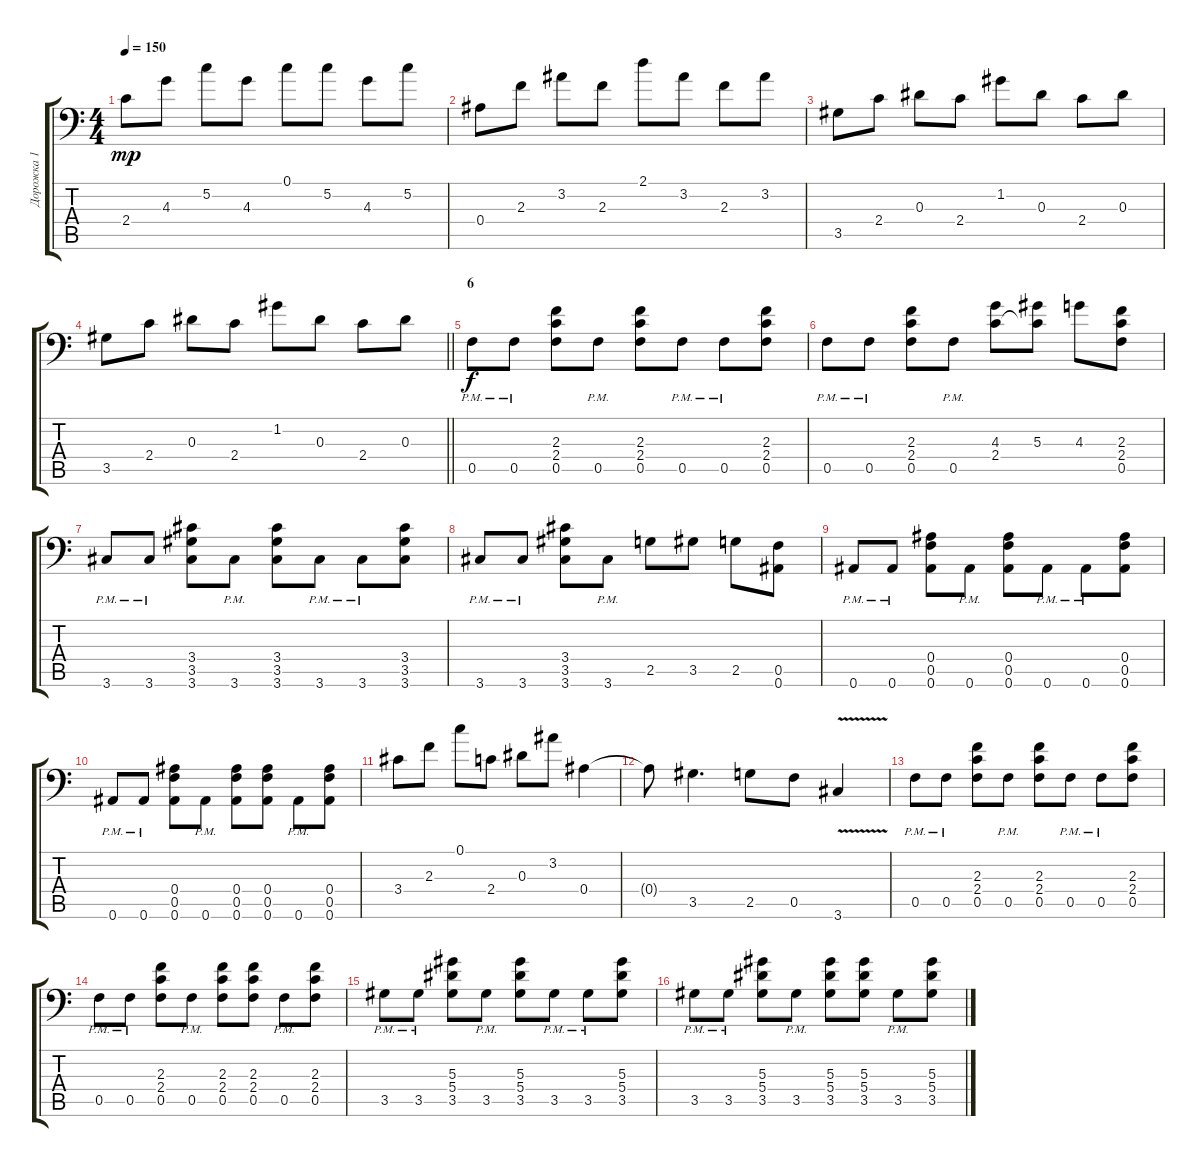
\track ("Дорожка 1" "Дорожка 1") {instrument overdrivenguitar}
\staff {score tabs}
\tuning (C4 G3 Eb3 Bb2 F2 Bb1) {hide}
\ts (4 4)
\tempo 150
\clef f4
\ks c
2.4.8{dy mp} 4.3.8 5.2.8 4.3.8 0.1.8 5.2.8 4.3.8 5.2.8 |
0.4.8 2.3.8 3.2.8 2.3.8 2.1.8 3.2.8 2.3.8 3.2.8 |
3.5.8 2.4.8 0.3.8 2.4.8 1.2.8 0.3.8 2.4.8 0.3.8 |
\barLineRight lightlight
3.5.8 2.4.8 0.3.8 2.4.8 1.2.8 0.3.8 2.4.8 0.3.8 |
\section ("" "6")
0.5{pm}.8{dy f instrument overdrivenguitar} 0.5{pm}.8 (2.3 2.4 0.5).8 0.5{pm}.8 (2.3 2.4 0.5).8 0.5{pm}.8 0.5{pm}.8 (2.3 2.4 0.5).8 |
0.5{pm}.8 0.5{pm}.8 (2.3 2.4 0.5).8 0.5{pm}.8 (4.3 2.4).8 (5.3 2.4{t}).8 4.3.8 (2.3 2.4 0.5).8 |
3.6{pm}.8 3.6{pm}.8 (3.4 3.5 3.6).8 3.6{pm}.8 (3.4 3.5 3.6).8 3.6{pm}.8 3.6{pm}.8 (3.4 3.5 3.6).8 |
3.6{pm}.8 3.6{pm}.8 (3.4 3.5 3.6).8 3.6{pm}.8 2.5.8 3.5.8 2.5.8 (0.5 0.6).8 |
0.6{pm}.8 0.6{pm}.8 (0.4 0.5 0.6).8 0.6{pm}.8 (0.4 0.5 0.6).8 0.6{pm}.8 0.6{pm}.8 (0.4 0.5 0.6).8 |
0.6{pm}.8 0.6{pm}.8 (0.4 0.5 0.6).8 0.6{pm}.8 (0.4 0.5 0.6).8 (0.4 0.5 0.6).8 0.6{pm}.8 (0.4 0.5 0.6).8 |
3.4.8 2.3.8 0.1.8 2.4.8 0.3.8 3.2.8 0.4.4 |
0.4{t}.8 3.5.4{d} 2.5.8 0.5.8 3.6{v}.4 |
0.5{pm}.8 0.5{pm}.8 (2.3 2.4 0.5).8 0.5{pm}.8 (2.3 2.4 0.5).8 0.5{pm}.8 0.5{pm}.8 (2.3 2.4 0.5).8 |
0.5{pm}.8 0.5{pm}.8 (2.3 2.4 0.5).8 0.5{pm}.8 (2.3 2.4 0.5).8 (2.3 2.4 0.5).8 0.5{pm}.8 (2.3 2.4 0.5).8 |
3.5{pm}.8 3.5{pm}.8 (5.3 5.4 3.5).8 3.5{pm}.8 (5.3 5.4 3.5).8 3.5{pm}.8 3.5{pm}.8 (5.3 5.4 3.5).8 |
3.5{pm}.8 3.5{pm}.8 (5.3 5.4 3.5).8 3.5{pm}.8 (5.3 5.4 3.5).8 (5.3 5.4 3.5).8 3.5{pm}.8 (5.3 5.4 3.5).8
